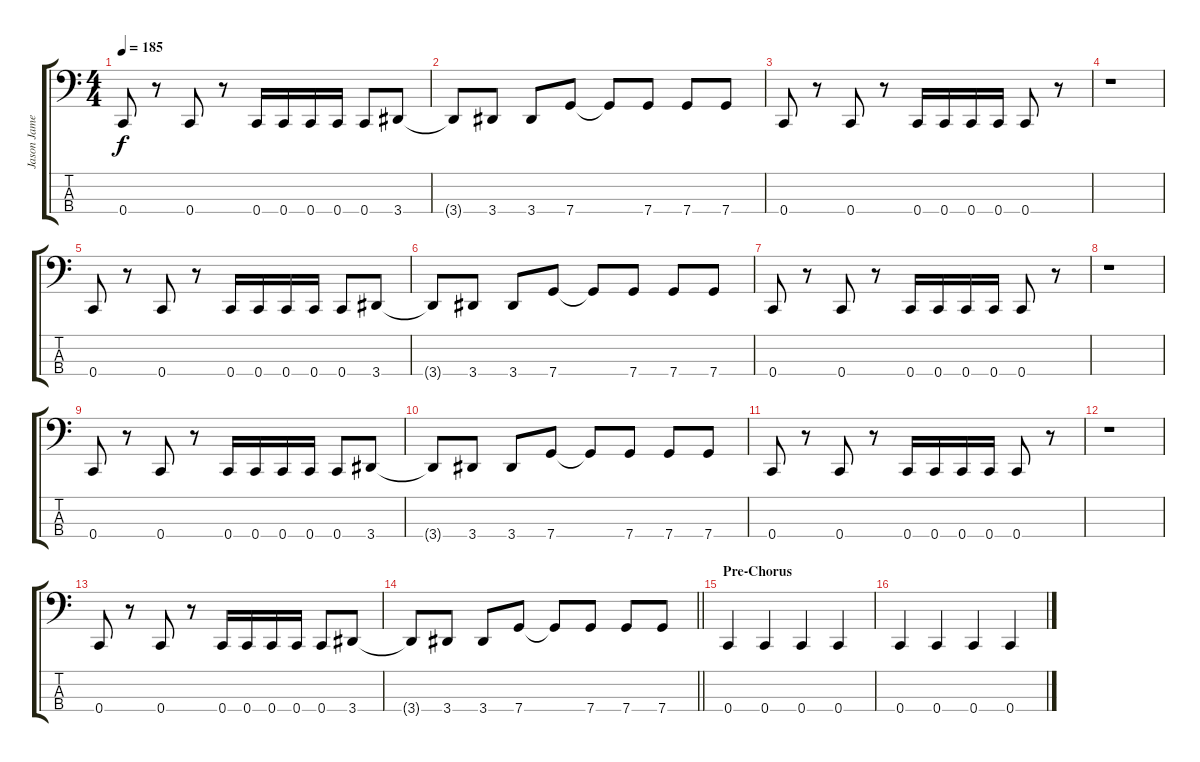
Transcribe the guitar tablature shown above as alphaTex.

\track ("Jason James (Jay)" "Jason Jame") {instrument electricbassfinger}
\staff {score tabs}
\tuning (F2 C2 G1 C1) {hide}
\ts (4 4)
\tempo 185
\clef f4
\ks c
0.4.8{dy f} r.8 0.4.8 r.8 0.4.16 0.4.16 0.4.16 0.4.16 0.4.8 3.4.8 |
3.4{t}.8 3.4.8 3.4.8 7.4.8 7.4{t}.8 7.4.8 7.4.8 7.4.8 |
0.4.8 r.8 0.4.8 r.8 0.4.16 0.4.16 0.4.16 0.4.16 0.4.8 r.8 |
r.1 |
0.4.8 r.8 0.4.8 r.8 0.4.16 0.4.16 0.4.16 0.4.16 0.4.8 3.4.8 |
3.4{t}.8 3.4.8 3.4.8 7.4.8 7.4{t}.8 7.4.8 7.4.8 7.4.8 |
0.4.8 r.8 0.4.8 r.8 0.4.16 0.4.16 0.4.16 0.4.16 0.4.8 r.8 |
r.1 |
0.4.8 r.8 0.4.8 r.8 0.4.16 0.4.16 0.4.16 0.4.16 0.4.8 3.4.8 |
3.4{t}.8 3.4.8 3.4.8 7.4.8 7.4{t}.8 7.4.8 7.4.8 7.4.8 |
0.4.8 r.8 0.4.8 r.8 0.4.16 0.4.16 0.4.16 0.4.16 0.4.8 r.8 |
r.1 |
0.4.8 r.8 0.4.8 r.8 0.4.16 0.4.16 0.4.16 0.4.16 0.4.8 3.4.8 |
\barLineRight lightlight
3.4{t}.8 3.4.8 3.4.8 7.4.8 7.4{t}.8 7.4.8 7.4.8 7.4.8 |
\section ("" "Pre-Chorus")
0.4.4 0.4.4 0.4.4 0.4.4 |
0.4.4 0.4.4 0.4.4 0.4.4
